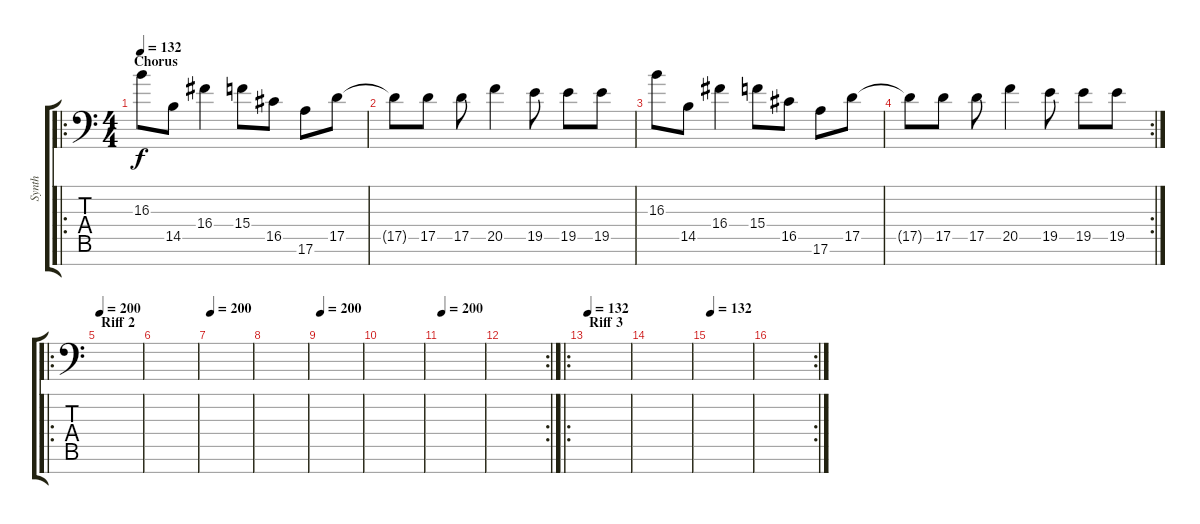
\track ("Synth" "Synth") {instrument lead2sawtooth}
\staff {score tabs}
\tuning (E4 B3 G3 D3 A2 E2 C-1) {hide}
\ro
\ts (4 4)
\section ("" "Chorus")
\tempo 132
\clef f4
\ks c
16.3.8{dy f instrument lead2sawtooth} 14.5.8 16.4.4 15.4.8 16.5.8 17.6.8 17.5.8 |
17.5{t}.8 17.5.8 17.5.8 20.5.4 19.5.8 19.5.8 19.5.8 |
16.3.8 14.5.8 16.4.4 15.4.8 16.5.8 17.6.8 17.5.8 |
\rc 2
17.5{t}.8 17.5.8 17.5.8 20.5.4 19.5.8 19.5.8 19.5.8 |
\ro
\section ("" "Riff 2")
\tempo 200
|
|
\tempo 200
|
|
\tempo 200
|
|
\tempo 200
|
\rc 2
|
\ro
\section ("" "Riff 3")
\tempo 132
|
|
\tempo 132
|
\rc 2
